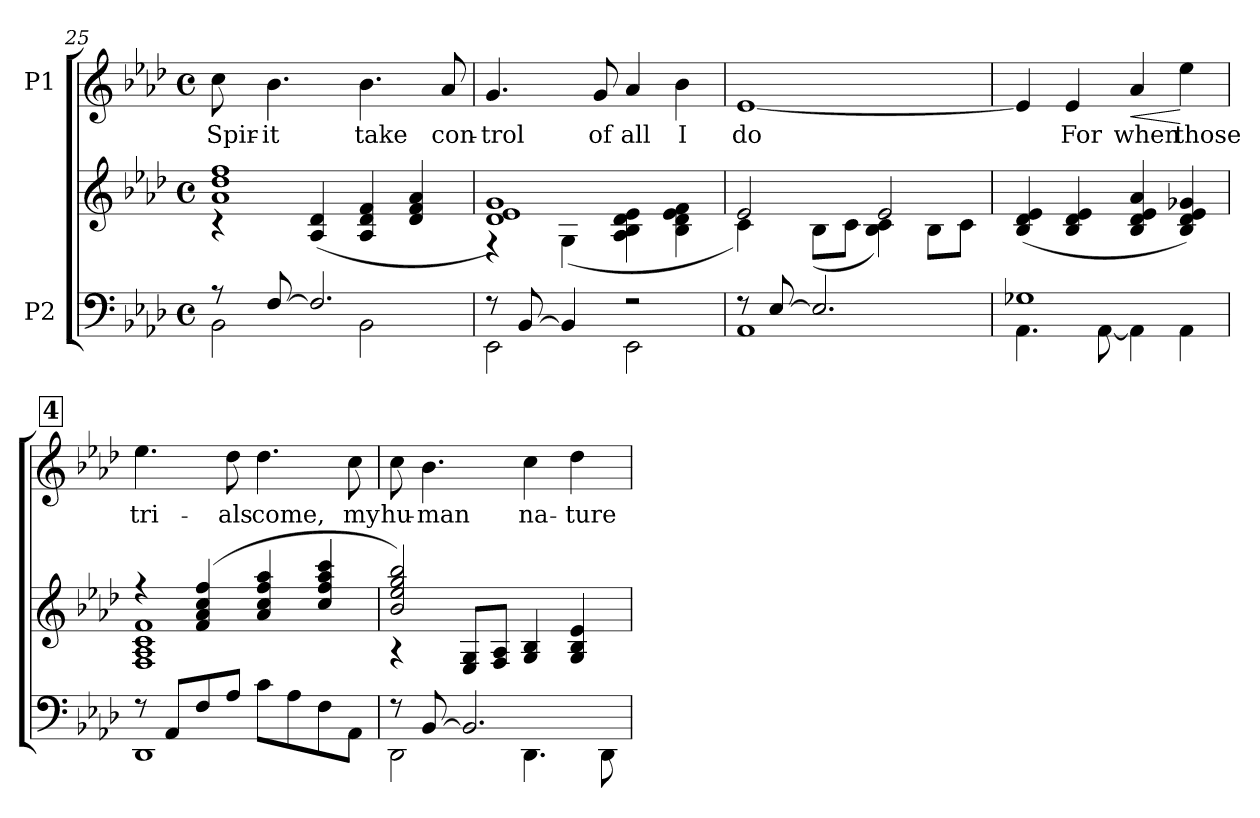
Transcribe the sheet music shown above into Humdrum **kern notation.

**kern	**kern	**kern	**text	**dynam
*part2	*part2	*part1	*part1	*part1
*staff3	*staff2	*staff1	*staff1	*staff1
*I"P2	*	*I"P1	*	*
!!LO:PB:g=z
*clefF4	*clefG2	*clefG2	*	*
*k[b-e-a-d-]	*k[b-e-a-d-]	*k[b-e-a-d-]	*	*
*A-:	*A-:	*A-:	*	*
*M4/4	*M4/4	*M4/4	*	*
*met(c)	*met(c)	*met(c)	*	*
=25	=25	=25	=25	=25
*^	*^	*	*	*
!	!	!	!	!	!LO:LY:b:color=#000000	!
8r	2BB-i\	(1a-i 1dd-i 1ffi	4r	8cci\	Spir-	.
!	!	!	!	!	!LO:LY:b:color=#000000	!
[>8Fi/	.	.	.	4.b-i\	-it	.
2.Fi/]	.	.	(4A-i/ 4d-i	.	.	.
!	!	!	!	!	!LO:LY:b:color=#000000	!
.	2BB-i\	.	4A-i/ 4d-i 4fi	4.b-i\	take	.
.	.	.	4d-i/ 4fi 4a-i	.	.	.
!	!	!	!	!	!LO:LY:b:color=#000000	!
.	.	.	.	8a-i/	con-	.
=26	=26	=26	=26	=26	=26	=26
!	!	!	!	!	!LO:LY:b:color=#000000	!
8r	2EE-i\	1d-i 1e-i 1gi	4r)	4.gi/	-trol	.
[>8BB-i/	.	.	.	.	.	.
4BB-i/]	.	.	(4Gi\	.	.	.
!	!	!	!	!	!LO:LY:b:color=#000000	!
.	.	.	.	8gi/	of	.
!	!	!	!	!	!LO:LY:b:color=#000000	!
2r	2EE-i\	.	4A-i\ 4B-i 4d-i 4e-i	4a-i/	all	.
!	!	!	!	!	!LO:LY:b:color=#000000	!
.	.	.	4B-i\ 4d-i 4e-i 4fi	4b-i\	I	.
=27	=27	=27	=27	=27	=27	=27
!	!	!	!	!	!LO:LY:b:color=#000000	!
8r	1AA-i	2e-i/	4ci\)	[<1e-i	do	.
[>8E-i/	.	.	.	.	.	.
2.E-i/]	.	.	(8B-i\L	.	.	.
.	.	.	8ci\J	.	.	.
.	.	2e-i/	4B-i\ 4ci)	.	.	.
.	.	.	8B-i\L	.	.	.
.	.	.	8ci\J	.	.	.
*	*	*v	*v	*	*	*
=28	=28	=28	=28	=28	=28
1G-Xi	4.AA-i\	(4B-i/ 4d-i 4e-i	4e-i/]	.	.
!	!	!	!	!LO:LY:b:color=#000000	!
.	.	4B-i/ 4d-i 4e-i	4e-i/	For	.
.	[<8AA-i\	.	.	.	.
!	!	!	!	!LO:LY:b:color=#000000	!LO:HP:b
.	4AA-i\]	4B-i/ 4d-i 4e-i 4a-i	4a-i/	when	<
!	!	!	!	!LO:LY:b:color=#000000	!
.	4AA-i\	4B-i/ 4d-i 4e-i 4g-Xi)	4ee-i\	those	[
!!LO:LB:g=z
!!LO:REH:place=s1:color=#000000:enc=box:fs=12.5566:t=4
=29	=29	=29	=29	=29	=29
*	*	*^	*	*	*
!	!	!	!	!	!LO:LY:b:color=#000000	!
8r	1DD-i	4r	1Fi 1A-i 1ci 1fi	4.ee-i\	tri-	.
8AA-i/L	.	.	.	.	.	.
8Fi/	.	(4fi/ 4a-i 4cci 4ffi	.	.	.	.
!	!	!	!	!	!LO:LY:b:color=#000000	!
8A-i/J	.	.	.	8dd-i\	-als	.
!	!	!	!	!	!LO:LY:b:color=#000000	!
8ci\L	.	4a-i/ 4cci 4ffi 4aa-i	.	4.dd-i\	come,	.
8A-i\	.	.	.	.	.	.
8Fi\	.	4cci/ 4ffi 4aa-i 4ccci	.	.	.	.
!	!	!	!	!	!LO:LY:b:color=#000000	!
8AA-i\J	.	.	.	8cci\	my	.
=30	=30	=30	=30	=30	=30	=30
!	!	!	!	!	!LO:LY:b:color=#000000	!
8r	2DD-i\	2b-i/ 2ee-i 2ggi 2bb-i)	4r	8cci\	hu-	.
!	!	!	!	!	!LO:LY:b:color=#000000	!
[>8BB-i/	.	.	.	4.b-i\	-man	.
2.BB-i/]	.	.	8E-i/ 8GiL	.	.	.
.	.	.	8Fi/ 8A-iJ	.	.	.
!	!	!	!	!	!LO:LY:b:color=#000000	!
.	4.DD-i\	4Gi/ 4B-i	2ryy	4cci\	na-	.
!	!	!	!	!	!LO:LY:b:color=#000000	!
.	.	4Gi/ 4B-i 4e-i	.	4dd-i\	-ture	.
.	8DD-i\	.	.	.	.	.
*v	*v	*	*	*	*	*
*	*v	*v	*	*	*
=	=	=	=	=
*-	*-	*-	*-	*-
